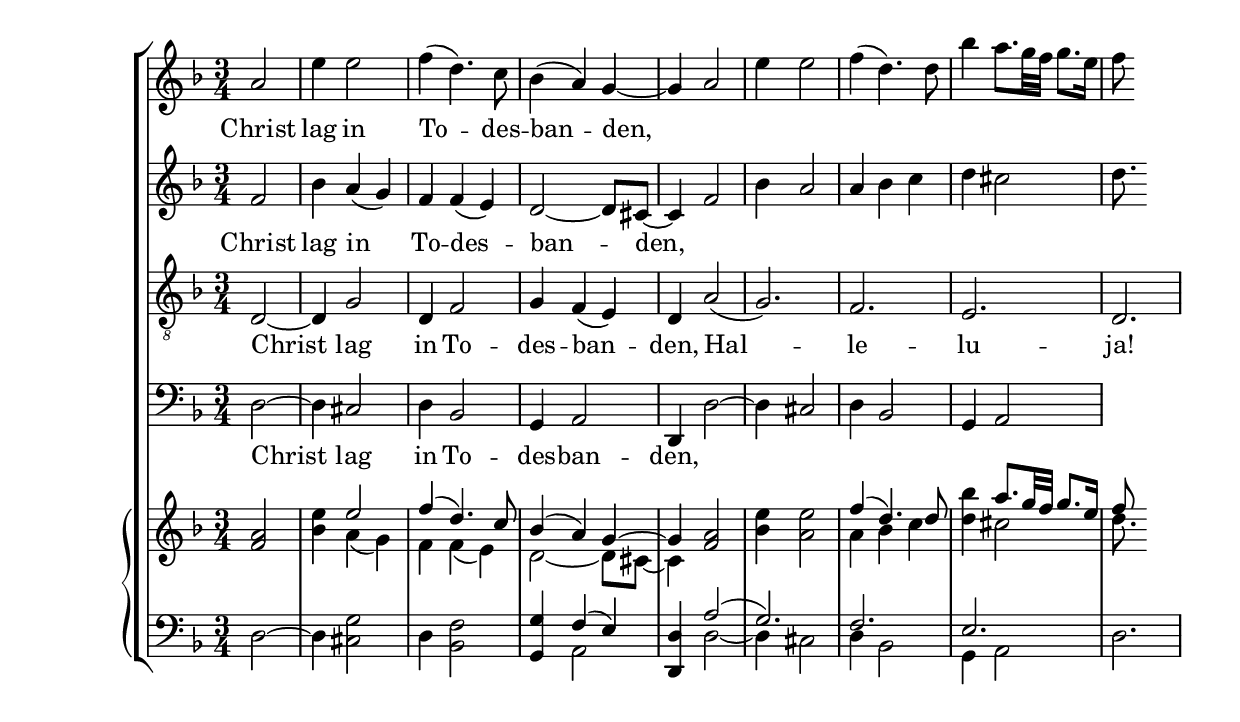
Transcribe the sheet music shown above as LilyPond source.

global = {
  \key d \minor
  \time 3/4
  \dynamicUp
}
sopranonotes = \relative c'' {
\partial2 a2 e'4 e2 f4 (d4.) c8 bes4 (a) g ~ g4
a2 e'4 e2 f4 (d4.) d8 bes'4 a8. g32 f g8. e16 f8
}
sopranowords = \lyricmode { 
Christ lag in To -- des -- ban -- den,}
altonotes = \relative c' {
f2 bes4 a4 (g) f f (e) d2 ~ d8 cis8 ~ cis4
f2 bes4 a2 a4 bes c d cis2 d8.
}
altowords = \lyricmode { 
Christ lag in To -- des -- ban -- den,
}
tenornotes = {\relative c { 
  \clef "G_8"
d2 ~ d4 g2 d4 f2 g4 f (e) d4
a'2 (g2.) f e d

}
}
tenorwords = \lyricmode { 
Christ lag in To -- des -- ban -- den,
Hal -- le -- lu -- ja!
}
bassnotes = { \relative c {  \clef bass
d2 ~ d4 cis2 d4 bes2 g4 a2 d,4 
d'2 ~ d4 cis2 d4 bes2 g4 a2 
}
}
basswords = \lyricmode { 
Christ lag in To -- des -- ban -- den,

}

\score {
  \new ChoirStaff <<
    \new Staff <<
      \new Voice = "soprano" <<
        \global
        \sopranonotes
      >>
      \lyricsto "soprano" \new Lyrics \sopranowords
    >>
    \new Staff <<
      \new Voice = "alto" <<
        \global
        \altonotes
      >>
      \lyricsto "alto" \new Lyrics \altowords
    >>
    \new Staff <<
      \new Voice = "tenor" <<
        \global
        \tenornotes
      >>
      \lyricsto "tenor" \new Lyrics \tenorwords
    >>
    \new Staff <<
      \new Voice = "bass" <<
        \global
        \bassnotes
      >>
      \lyricsto "bass" \new Lyrics \basswords
>>
    \new PianoStaff <<
      \new Staff <<
        \set Staff.printPartCombineTexts = ##f
        \partcombine
        << \global \sopranonotes >>
        << \global \altonotes >>
      >>
      \new Staff <<
        \clef bass
        \set Staff.printPartCombineTexts = ##f
        \partcombine
        << \global \tenornotes >>
        << \global \bassnotes >>
      >>
>>
>>
      \midi{}
    \layout{}
}